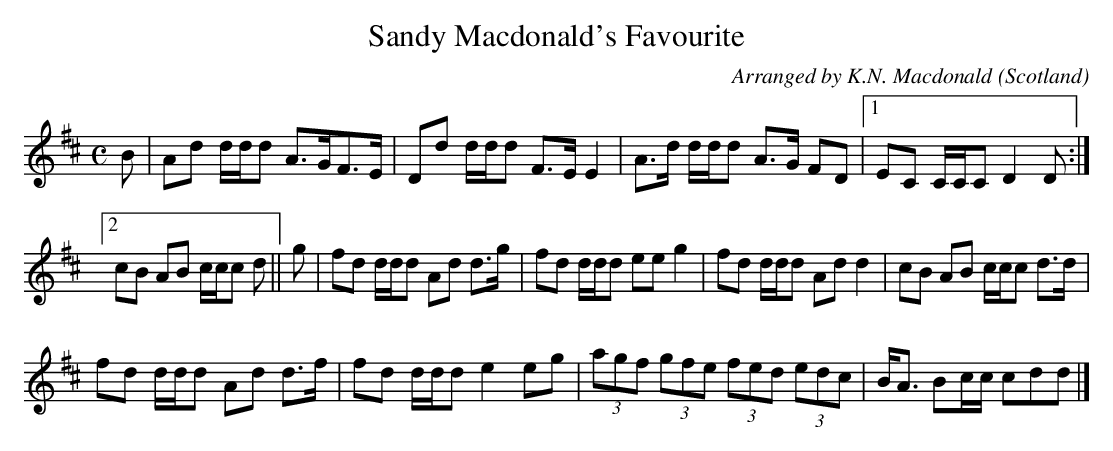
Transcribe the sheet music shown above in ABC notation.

X:1
U:~=!turn!
T:Sandy Macdonald's Favourite
C:Arranged by K.N. Macdonald
O:Scotland
M:C
L:1/8
K:D
B | Ad d/2d/2d A>GF>E | Dd d/2d/2d F>E E2 | A>d d/2d/2d A>G FD | [1 EC C/2C/2C D2 D:|
[2 cB AB c/2c/2c d || g | fd d/2d/2d Ad d>g | fd d/2d/2d ee g2 | fd d/2d/2d Ad d2 | cB AB c/2c/2c d>d |
fd d/2d/2d Ad d>f | fd d/2d/2d e2 eg | (3agf (3gfe (3fed (3edc | B<A Bc/2c/2 cdd |]
